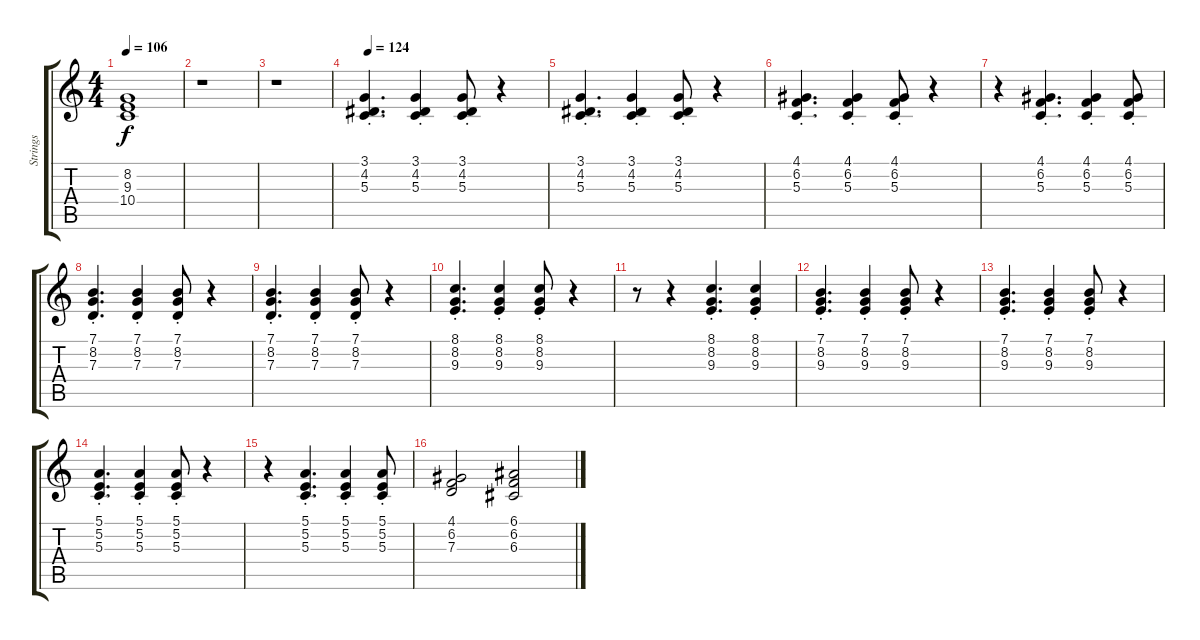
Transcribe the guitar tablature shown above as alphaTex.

\track ("Strings" "Strings") {instrument synthstrings1}
\staff {score tabs}
\tuning (E4 B3 G3 D3 A2 E2) {hide}
\ts (4 4)
\tempo 106
\clef g2
\ks c
(8.2{t} 9.3{t} 10.4{t}).1{dy f} |
r.1 |
r.1 |
\tempo 124
(3.1{st} 4.2{st} 5.3{st}).4{d} (3.1{st} 4.2{st} 5.3{st}).4 (3.1{st} 4.2{st} 5.3{st}).8 r.4 |
(3.1{st} 4.2{st} 5.3{st}).4{d} (3.1{st} 4.2{st} 5.3{st}).4 (3.1{st} 4.2{st} 5.3{st}).8 r.4 |
(4.1{st} 6.2{st} 5.3{st}).4{d} (4.1{st} 6.2{st} 5.3{st}).4 (4.1{st} 6.2{st} 5.3{st}).8 r.4 |
r.4 (4.1{st} 6.2{st} 5.3{st}).4{d} (4.1{st} 6.2{st} 5.3{st}).4 (4.1{st} 6.2{st} 5.3{st}).8 |
(7.1{st} 8.2{st} 7.3{st}).4{d} (7.1{st} 8.2{st} 7.3{st}).4 (7.1{st} 8.2{st} 7.3{st}).8 r.4 |
(7.1{st} 8.2{st} 7.3{st}).4{d} (7.1{st} 8.2{st} 7.3{st}).4 (7.1{st} 8.2{st} 7.3{st}).8 r.4 |
(8.1{st} 8.2{st} 9.3{st}).4{d} (8.1{st} 8.2{st} 9.3{st}).4 (8.1{st} 8.2{st} 9.3{st}).8 r.4 |
r.8 r.4 (8.1{st} 8.2{st} 9.3{st}).4{d} (8.1{st} 8.2{st} 9.3{st}).4 |
(7.1{st} 8.2{st} 9.3{st}).4{d} (7.1{st} 8.2{st} 9.3{st}).4 (7.1{st} 8.2{st} 9.3{st}).8 r.4 |
(7.1{st} 8.2{st} 9.3{st}).4{d} (7.1{st} 8.2{st} 9.3{st}).4 (7.1{st} 8.2{st} 9.3{st}).8 r.4 |
(5.1{st} 5.2{st} 5.3{st}).4{d} (5.1{st} 5.2{st} 5.3{st}).4 (5.1{st} 5.2{st} 5.3{st}).8 r.4 |
r.4 (5.1{st} 5.2{st} 5.3{st}).4{d} (5.1{st} 5.2{st} 5.3{st}).4 (5.1{st} 5.2{st} 5.3{st}).8 |
(4.1 6.2 7.3).2 (6.1 6.2 6.3).2
